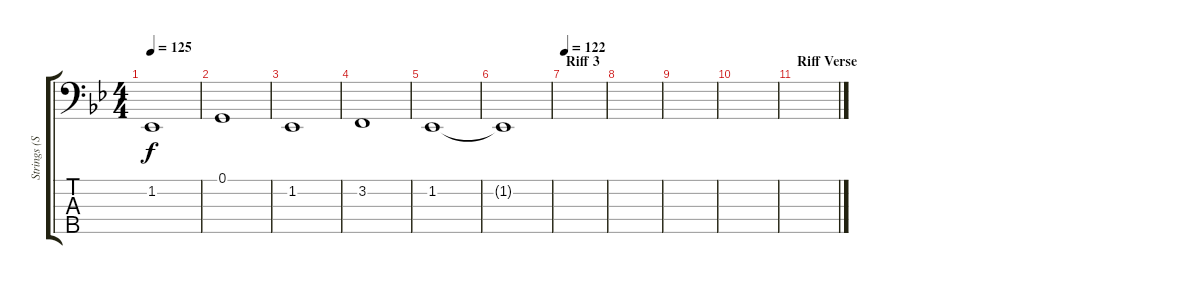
\track ("Strings (Staff 2)" "Strings (S") {instrument acousticgrandpiano}
\staff {score tabs}
\tuning (G2 D2 A1 E1 B0) {hide}
\ts (4 4)
\tempo 125
\clef f4
\ks gminor
1.2.1{dy f} |
0.1.1 |
1.2.1 |
3.2.1 |
1.2.1 |
1.2{t}.1 |
\section ("" "Riff 3")
\tempo 122
|
|
|
|
\section ("" "Riff Verse")
